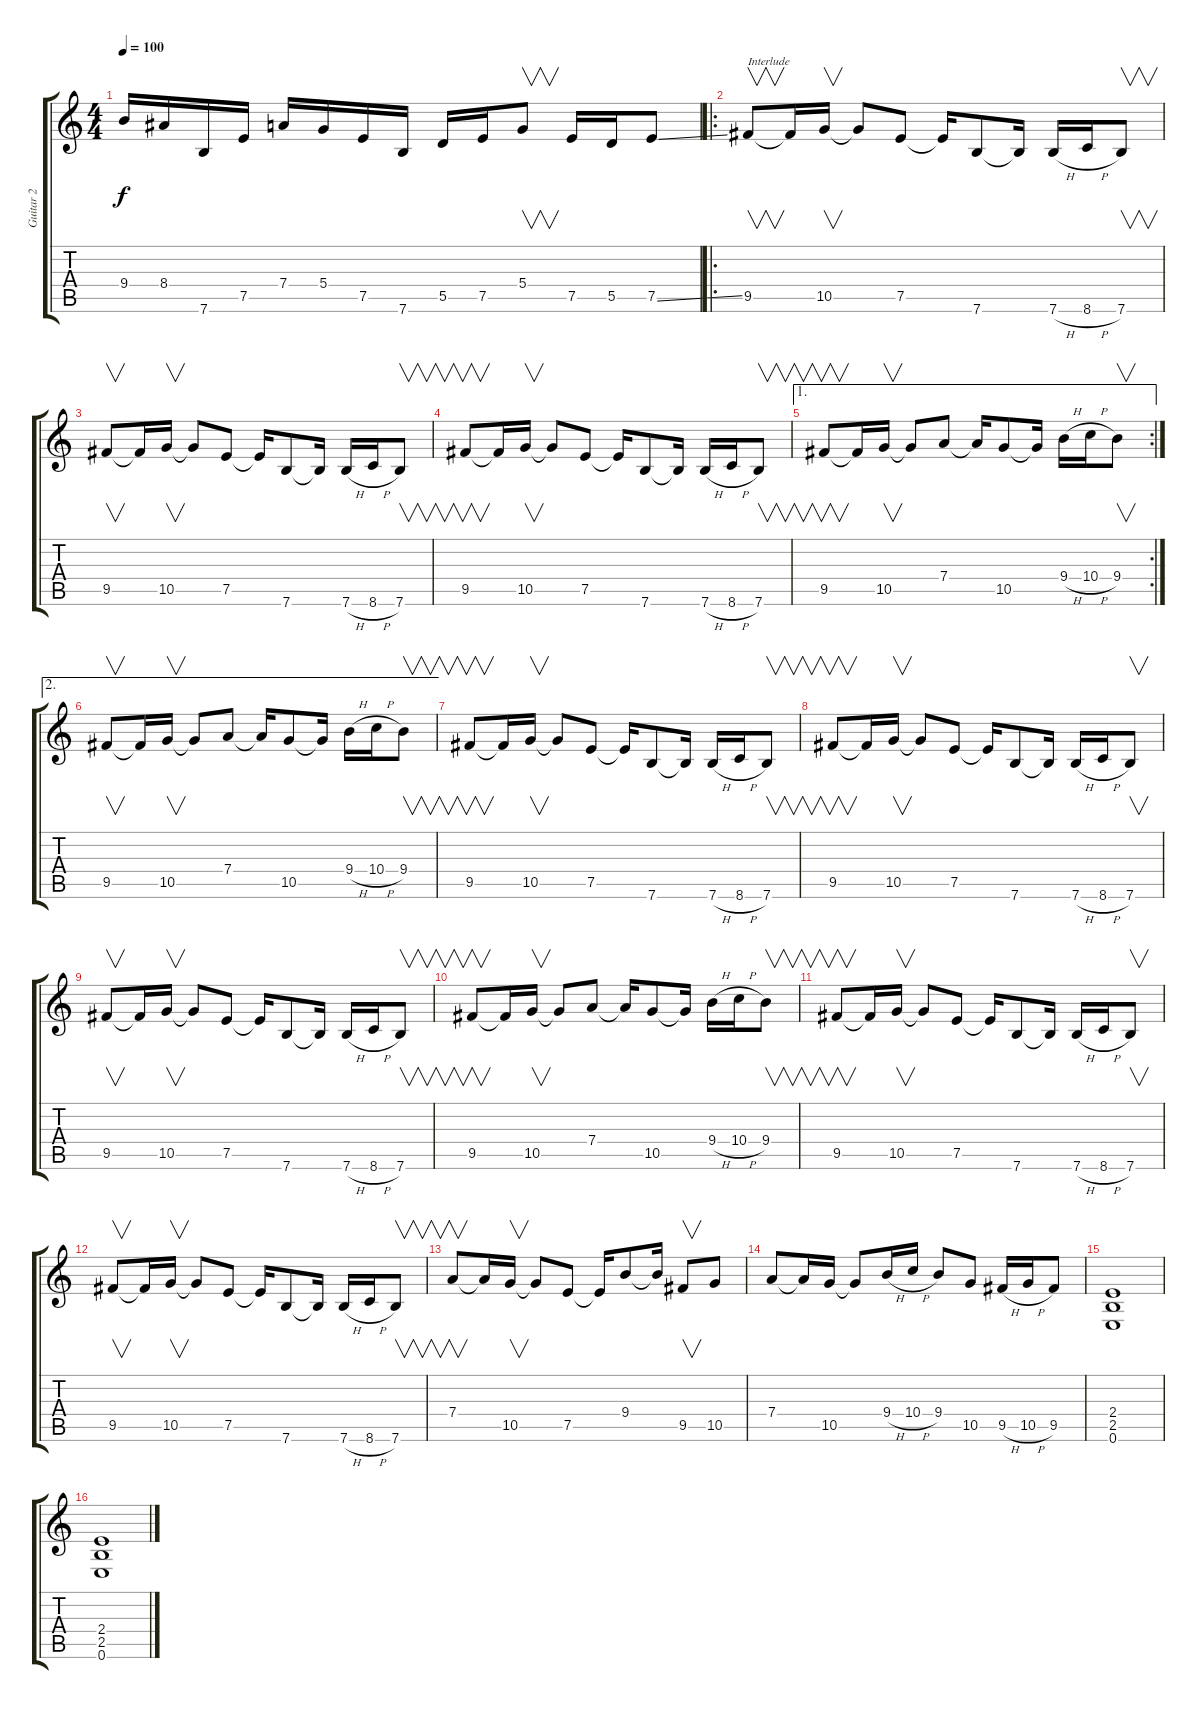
\track ("Guitar 2" "Guitar 2") {instrument distortionguitar}
\staff {score tabs}
\tuning (E4 B3 G3 D3 A2 E2) {hide}
\ts (4 4)
\tempo 100
\clef g2
\ks c
9.4.16{dy f} 8.4.16 7.6.16 7.5.16 7.4.16 5.4.16 7.5.16 7.6.16 5.5.16 7.5.16 5.4.8{v} 7.5.16 5.5.16 7.5{ss}.8 |
\ro
9.5.8{v txt "Interlude" volume 12} 9.5{t}.16 10.5.16{v} 10.5{t}.8 7.5.8 7.5{t}.16 7.6.8 7.6{t}.16 7.6{h}.16 8.6{h}.16 7.6.8{v} |
9.5.8{v} 9.5{t}.16 10.5.16{v} 10.5{t}.8 7.5.8 7.5{t}.16 7.6.8 7.6{t}.16 7.6{h}.16 8.6{h}.16 7.6.8{v} |
9.5.8{v} 9.5{t}.16 10.5.16{v} 10.5{t}.8 7.5.8 7.5{t}.16 7.6.8 7.6{t}.16 7.6{h}.16 8.6{h}.16 7.6.8{v} |
\ae 1
\rc 2
9.5.8{v} 9.5{t}.16 10.5.16{v} 10.5{t}.8 7.4.8 7.4{t}.16 10.5.8 10.5{t}.16 9.4{h}.16 10.4{h}.16 9.4.8{v} |
\ae 2
9.5.8{v} 9.5{t}.16 10.5.16{v} 10.5{t}.8 7.4.8 7.4{t}.16 10.5.8 10.5{t}.16 9.4{h}.16 10.4{h}.16 9.4.8{v} |
9.5.8{v} 9.5{t}.16 10.5.16{v} 10.5{t}.8 7.5.8 7.5{t}.16 7.6.8 7.6{t}.16 7.6{h}.16 8.6{h}.16 7.6.8{v} |
9.5.8{v} 9.5{t}.16 10.5.16{v} 10.5{t}.8 7.5.8 7.5{t}.16 7.6.8 7.6{t}.16 7.6{h}.16 8.6{h}.16 7.6.8{v} |
9.5.8{v} 9.5{t}.16 10.5.16{v} 10.5{t}.8 7.5.8 7.5{t}.16 7.6.8 7.6{t}.16 7.6{h}.16 8.6{h}.16 7.6.8{v} |
9.5.8{v} 9.5{t}.16 10.5.16{v} 10.5{t}.8 7.4.8 7.4{t}.16 10.5.8 10.5{t}.16 9.4{h}.16 10.4{h}.16 9.4.8{v} |
9.5.8{v} 9.5{t}.16 10.5.16{v} 10.5{t}.8 7.5.8 7.5{t}.16 7.6.8 7.6{t}.16 7.6{h}.16 8.6{h}.16 7.6.8{v} |
9.5.8{v} 9.5{t}.16 10.5.16{v} 10.5{t}.8 7.5.8 7.5{t}.16 7.6.8 7.6{t}.16 7.6{h}.16 8.6{h}.16 7.6.8{v} |
7.4.8{v} 7.4{t}.16 10.5.16{v} 10.5{t}.8 7.5.8 7.5{t}.16 9.4.8 9.4{t}.16 9.5.8{v} 10.5.8 |
7.4.8 7.4{t}.16 10.5.16 10.5{t}.8 9.4{h}.16 10.4{h}.16 9.4.8 10.5.8 9.5{h}.16 10.5{h}.16 9.5.8 |
(2.4 2.5 0.6).1 |
(2.4 2.5 0.6).1
